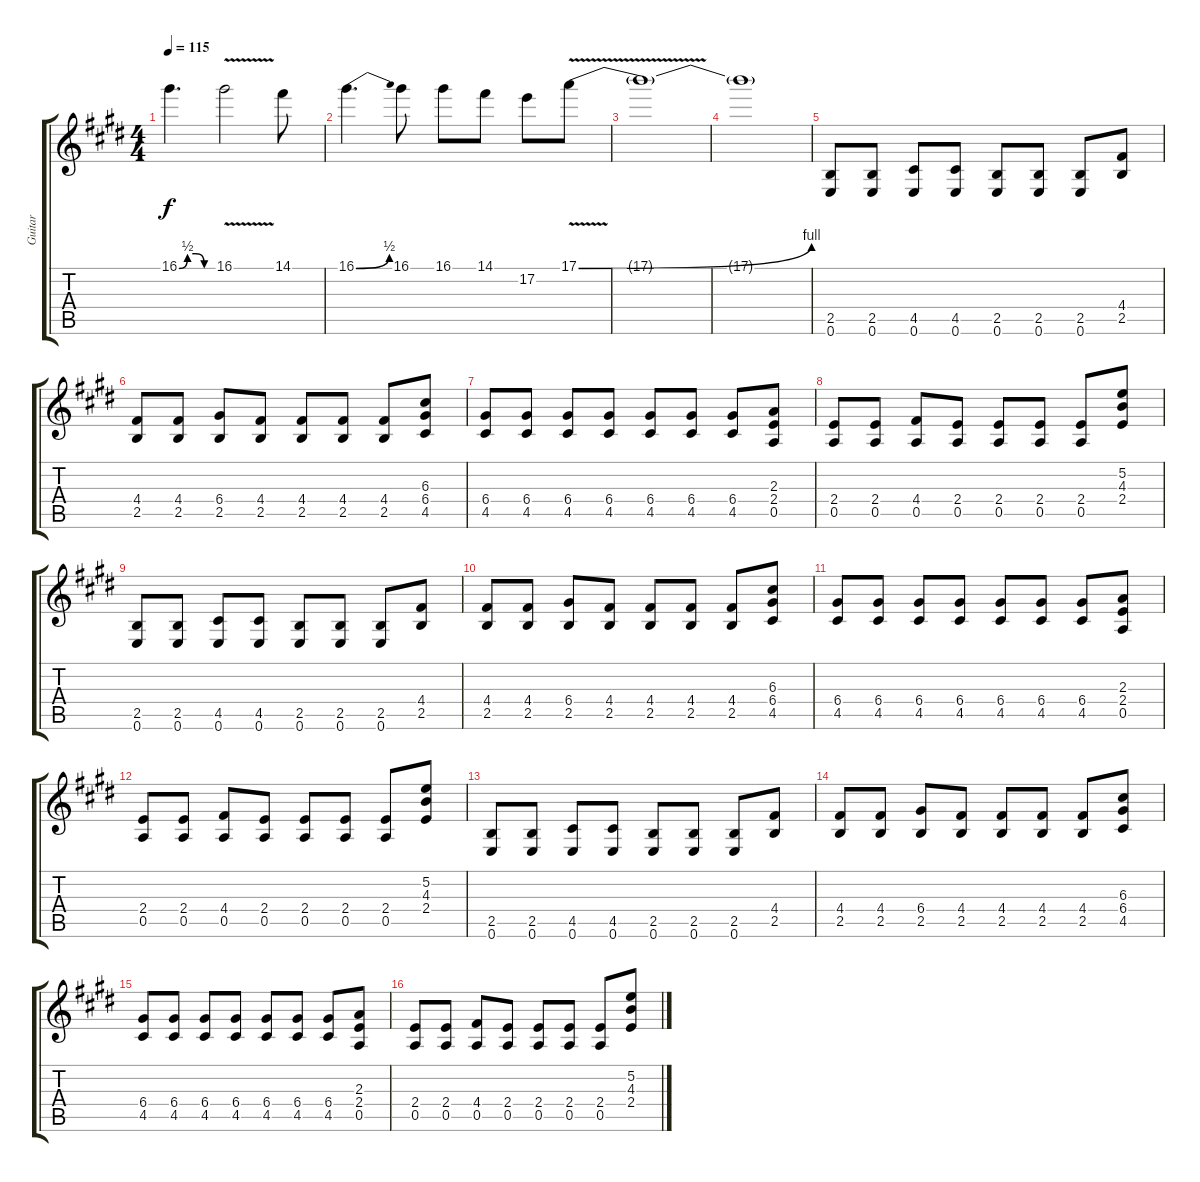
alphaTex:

\track ("Guitar" "Guitar") {instrument distortionguitar}
\staff {score tabs}
\tuning (E4 B3 G3 D3 A2 E2) {hide}
\ts (4 4)
\tempo 115
\clef g2
\ks c#minor
16.1{be (custom 0 0 15 2 30 2 45 0 60 0)}.4{d dy f} 16.1{v}.2 14.1.8 |
16.1{be (bend 0 0 60 2)}.4{d} 16.1.8 16.1.8 14.1.8 17.2.8 17.1{be (bend 0 0 60 4) v}.8 |
17.1{t}.1 |
17.1{t}.1 |
(2.5 0.6).8{volume 9 balance 16} (2.5 0.6).8 (4.5 0.6).8 (4.5 0.6).8 (2.5 0.6).8 (2.5 0.6).8 (2.5 0.6).8 (4.4 2.5).8 |
(4.4 2.5).8 (4.4 2.5).8 (6.4 2.5).8 (4.4 2.5).8 (4.4 2.5).8 (4.4 2.5).8 (4.4 2.5).8 (6.3 6.4 4.5).8 |
(6.4 4.5).8 (6.4 4.5).8 (6.4 4.5).8 (6.4 4.5).8 (6.4 4.5).8 (6.4 4.5).8 (6.4 4.5).8 (2.3 2.4 0.5).8 |
(2.4 0.5).8 (2.4 0.5).8 (4.4 0.5).8 (2.4 0.5).8 (2.4 0.5).8 (2.4 0.5).8 (2.4 0.5).8 (5.2 4.3 2.4).8 |
(2.5 0.6).8{balance 16} (2.5 0.6).8 (4.5 0.6).8 (4.5 0.6).8 (2.5 0.6).8 (2.5 0.6).8 (2.5 0.6).8 (4.4 2.5).8 |
(4.4 2.5).8 (4.4 2.5).8 (6.4 2.5).8 (4.4 2.5).8 (4.4 2.5).8 (4.4 2.5).8 (4.4 2.5).8 (6.3 6.4 4.5).8 |
(6.4 4.5).8 (6.4 4.5).8 (6.4 4.5).8 (6.4 4.5).8 (6.4 4.5).8 (6.4 4.5).8 (6.4 4.5).8 (2.3 2.4 0.5).8 |
(2.4 0.5).8 (2.4 0.5).8 (4.4 0.5).8 (2.4 0.5).8 (2.4 0.5).8 (2.4 0.5).8 (2.4 0.5).8 (5.2 4.3 2.4).8 |
(2.5 0.6).8{volume 9 balance 16} (2.5 0.6).8 (4.5 0.6).8 (4.5 0.6).8 (2.5 0.6).8 (2.5 0.6).8 (2.5 0.6).8 (4.4 2.5).8 |
(4.4 2.5).8 (4.4 2.5).8 (6.4 2.5).8 (4.4 2.5).8 (4.4 2.5).8 (4.4 2.5).8 (4.4 2.5).8 (6.3 6.4 4.5).8 |
(6.4 4.5).8 (6.4 4.5).8 (6.4 4.5).8 (6.4 4.5).8 (6.4 4.5).8 (6.4 4.5).8 (6.4 4.5).8 (2.3 2.4 0.5).8 |
(2.4 0.5).8 (2.4 0.5).8 (4.4 0.5).8 (2.4 0.5).8 (2.4 0.5).8 (2.4 0.5).8 (2.4 0.5).8 (5.2 4.3 2.4).8
